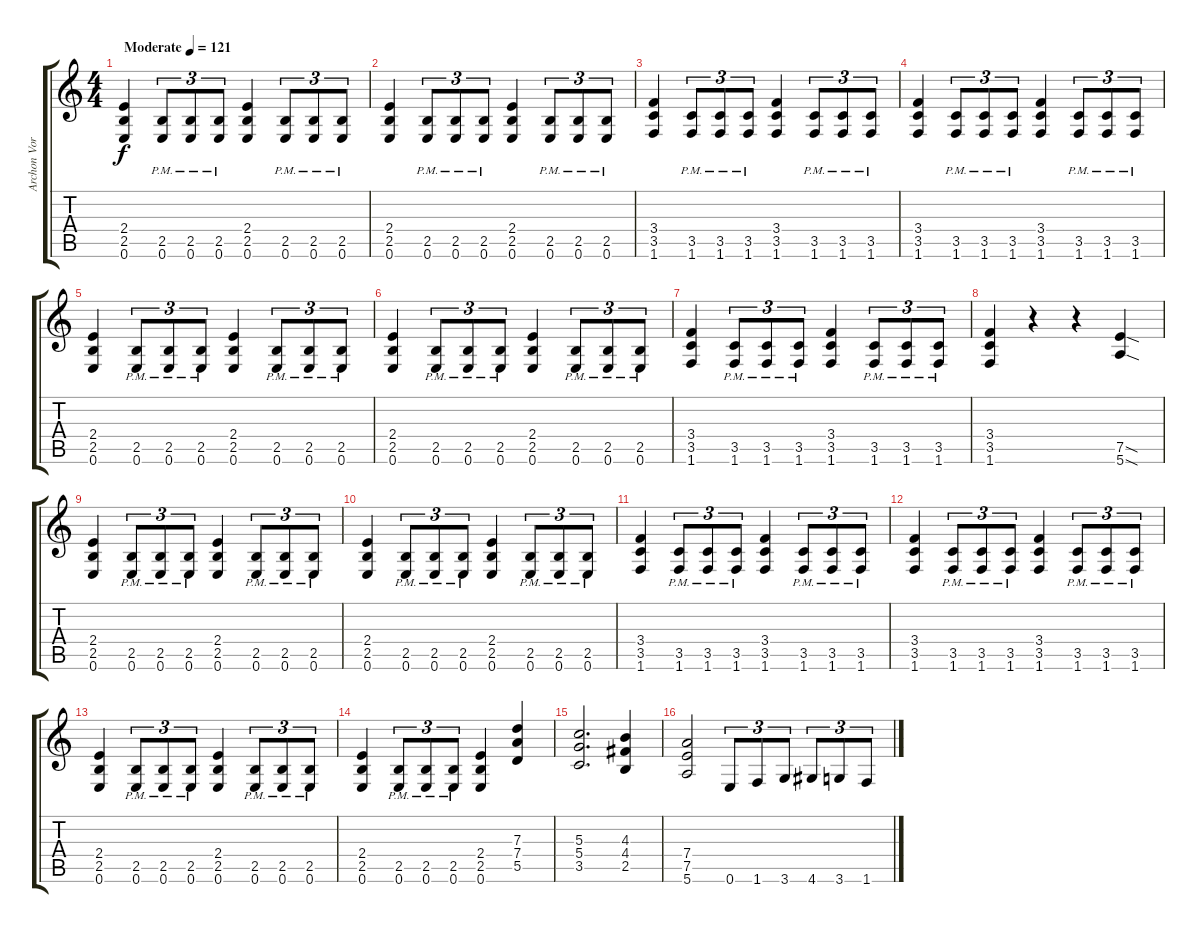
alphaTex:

\track ("Archon Vorskaath" "Archon Vor") {instrument distortionguitar}
\staff {score tabs}
\tuning (E4 B3 G3 D3 A2 E2) {hide}
\ts (4 4)
\tempo (121 "Moderate")
\clef g2
\ks c
(2.4 2.5 0.6).4{dy f instrument distortionguitar} (2.5{pm} 0.6{pm}).8{tu (3 2)} (2.5{pm} 0.6{pm}).8{tu (3 2)} (2.5{pm} 0.6{pm}).8{tu (3 2)} (2.4 2.5 0.6).4 (2.5{pm} 0.6{pm}).8{tu (3 2)} (2.5{pm} 0.6{pm}).8{tu (3 2)} (2.5{pm} 0.6{pm}).8{tu (3 2)} |
(2.4 2.5 0.6).4 (2.5{pm} 0.6{pm}).8{tu (3 2)} (2.5{pm} 0.6{pm}).8{tu (3 2)} (2.5{pm} 0.6{pm}).8{tu (3 2)} (2.4 2.5 0.6).4 (2.5{pm} 0.6{pm}).8{tu (3 2)} (2.5{pm} 0.6{pm}).8{tu (3 2)} (2.5{pm} 0.6{pm}).8{tu (3 2)} |
(3.4 3.5 1.6).4 (3.5{pm} 1.6{pm}).8{tu (3 2)} (3.5{pm} 1.6{pm}).8{tu (3 2)} (3.5{pm} 1.6{pm}).8{tu (3 2)} (3.4 3.5 1.6).4 (3.5{pm} 1.6{pm}).8{tu (3 2)} (3.5{pm} 1.6{pm}).8{tu (3 2)} (3.5{pm} 1.6{pm}).8{tu (3 2)} |
(3.4 3.5 1.6).4 (3.5{pm} 1.6{pm}).8{tu (3 2)} (3.5{pm} 1.6{pm}).8{tu (3 2)} (3.5{pm} 1.6{pm}).8{tu (3 2)} (3.4 3.5 1.6).4 (3.5{pm} 1.6{pm}).8{tu (3 2)} (3.5{pm} 1.6{pm}).8{tu (3 2)} (3.5{pm} 1.6{pm}).8{tu (3 2)} |
(2.4 2.5 0.6).4 (2.5{pm} 0.6{pm}).8{tu (3 2)} (2.5{pm} 0.6{pm}).8{tu (3 2)} (2.5{pm} 0.6{pm}).8{tu (3 2)} (2.4 2.5 0.6).4 (2.5{pm} 0.6{pm}).8{tu (3 2)} (2.5{pm} 0.6{pm}).8{tu (3 2)} (2.5{pm} 0.6{pm}).8{tu (3 2)} |
(2.4 2.5 0.6).4 (2.5{pm} 0.6{pm}).8{tu (3 2)} (2.5{pm} 0.6{pm}).8{tu (3 2)} (2.5{pm} 0.6{pm}).8{tu (3 2)} (2.4 2.5 0.6).4 (2.5{pm} 0.6{pm}).8{tu (3 2)} (2.5{pm} 0.6{pm}).8{tu (3 2)} (2.5{pm} 0.6{pm}).8{tu (3 2)} |
(3.4 3.5 1.6).4 (3.5{pm} 1.6{pm}).8{tu (3 2)} (3.5{pm} 1.6{pm}).8{tu (3 2)} (3.5{pm} 1.6{pm}).8{tu (3 2)} (3.4 3.5 1.6).4 (3.5{pm} 1.6{pm}).8{tu (3 2)} (3.5{pm} 1.6{pm}).8{tu (3 2)} (3.5{pm} 1.6{pm}).8{tu (3 2)} |
(3.4 3.5 1.6).4 r.4 r.4 (7.5{sod} 5.6{sod}).4 |
(2.4 2.5 0.6).4 (2.5{pm} 0.6{pm}).8{tu (3 2)} (2.5{pm} 0.6{pm}).8{tu (3 2)} (2.5{pm} 0.6{pm}).8{tu (3 2)} (2.4 2.5 0.6).4 (2.5{pm} 0.6{pm}).8{tu (3 2)} (2.5{pm} 0.6{pm}).8{tu (3 2)} (2.5{pm} 0.6{pm}).8{tu (3 2)} |
(2.4 2.5 0.6).4 (2.5{pm} 0.6{pm}).8{tu (3 2)} (2.5{pm} 0.6{pm}).8{tu (3 2)} (2.5{pm} 0.6{pm}).8{tu (3 2)} (2.4 2.5 0.6).4 (2.5{pm} 0.6{pm}).8{tu (3 2)} (2.5{pm} 0.6{pm}).8{tu (3 2)} (2.5{pm} 0.6{pm}).8{tu (3 2)} |
(3.4 3.5 1.6).4 (3.5{pm} 1.6{pm}).8{tu (3 2)} (3.5{pm} 1.6{pm}).8{tu (3 2)} (3.5{pm} 1.6{pm}).8{tu (3 2)} (3.4 3.5 1.6).4 (3.5{pm} 1.6{pm}).8{tu (3 2)} (3.5{pm} 1.6{pm}).8{tu (3 2)} (3.5{pm} 1.6{pm}).8{tu (3 2)} |
(3.4 3.5 1.6).4 (3.5{pm} 1.6{pm}).8{tu (3 2)} (3.5{pm} 1.6{pm}).8{tu (3 2)} (3.5{pm} 1.6{pm}).8{tu (3 2)} (3.4 3.5 1.6).4 (3.5{pm} 1.6{pm}).8{tu (3 2)} (3.5{pm} 1.6{pm}).8{tu (3 2)} (3.5{pm} 1.6{pm}).8{tu (3 2)} |
(2.4 2.5 0.6).4 (2.5{pm} 0.6{pm}).8{tu (3 2)} (2.5{pm} 0.6{pm}).8{tu (3 2)} (2.5{pm} 0.6{pm}).8{tu (3 2)} (2.4 2.5 0.6).4 (2.5{pm} 0.6{pm}).8{tu (3 2)} (2.5{pm} 0.6{pm}).8{tu (3 2)} (2.5{pm} 0.6{pm}).8{tu (3 2)} |
(2.4 2.5 0.6).4 (2.5{pm} 0.6{pm}).8{tu (3 2)} (2.5{pm} 0.6{pm}).8{tu (3 2)} (2.5{pm} 0.6{pm}).8{tu (3 2)} (2.4 2.5 0.6).4 (7.3 7.4 5.5).4 |
(5.3 5.4 3.5).2{d} (4.3 4.4 2.5).4 |
(7.4 7.5 5.6).2 0.6.8{tu (3 2)} 1.6.8{tu (3 2)} 3.6.8{tu (3 2)} 4.6.8{tu (3 2)} 3.6.8{tu (3 2)} 1.6.8{tu (3 2)}
